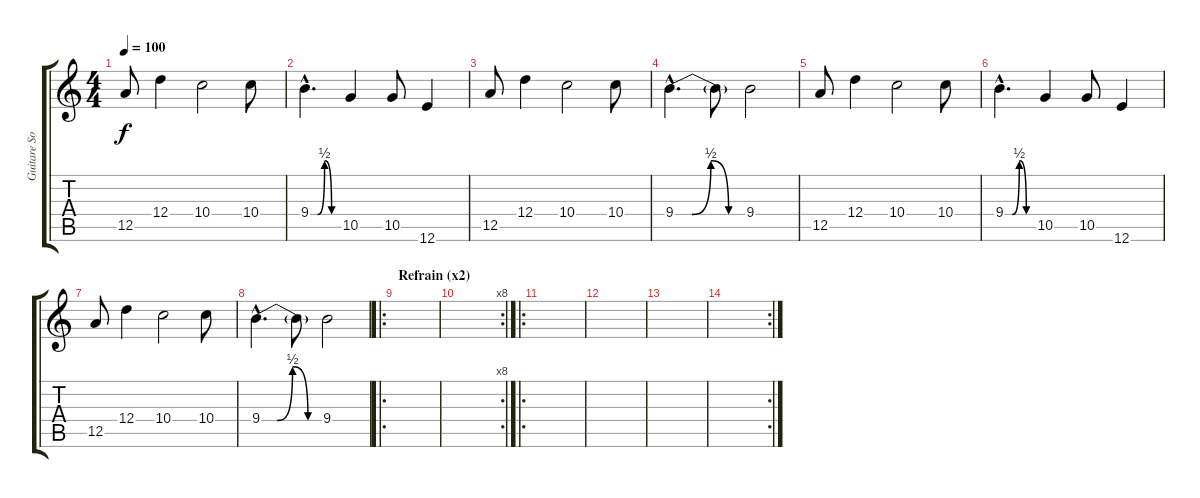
\track ("Guitare Solo" "Guitare So") {instrument acousticguitarnylon}
\staff {score tabs}
\tuning (E4 B3 G3 D3 A2 E2) {hide}
\ts (4 4)
\tempo 100
\clef g2
\ks c
12.5.8{dy f} 12.4.4 10.4.2 10.4.8 |
9.4{be (custom 0 0 15 0 30 2 45 0 60 0) hac}.4{d} 10.5.4 10.5.8 12.6.4 |
12.5.8 12.4.4 10.4.2 10.4.8 |
9.4{be (custom 0 0 14 0 30 2 45 0 60 0) hac}.4{d} 9.4{t}.8 9.4.2 |
12.5.8 12.4.4 10.4.2 10.4.8 |
9.4{be (custom 0 0 15 0 30 2 45 0 60 0) hac}.4{d} 10.5.4 10.5.8 12.6.4 |
12.5.8 12.4.4 10.4.2 10.4.8 |
9.4{be (custom 0 0 15 0 30 2 45 0 60 0) hac}.4{d} 9.4{t}.8 9.4.2 |
\ro
\section ("" "Refrain (x2)")
|
\rc 8
|
\ro
|
|
|
\rc 2
